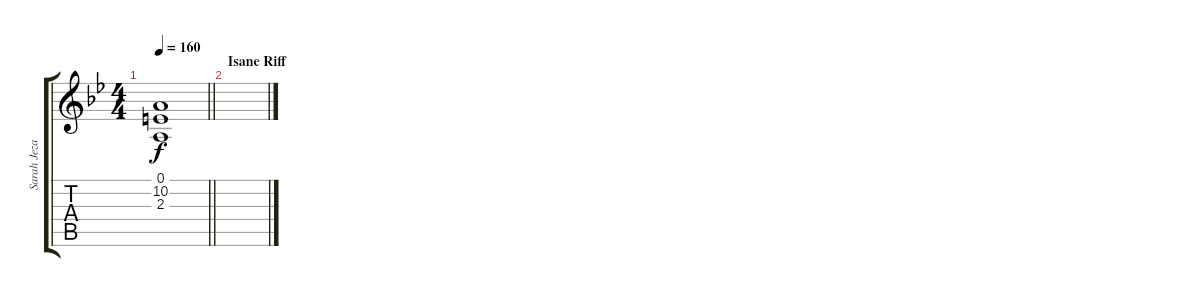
\track ("Sarah Jezabel" "Sarah Jeza") {instrument choiraahs}
\staff {score tabs}
\tuning (E4 B3 G3 D3 A2 E2) {hide}
\ts (4 4)
\tempo 160
\clef g2
\barLineRight lightlight
\ks bb
(0.1{t} 10.2{t} 2.3{t}).1{dy f} |
\section ("" "Isane Riff")
